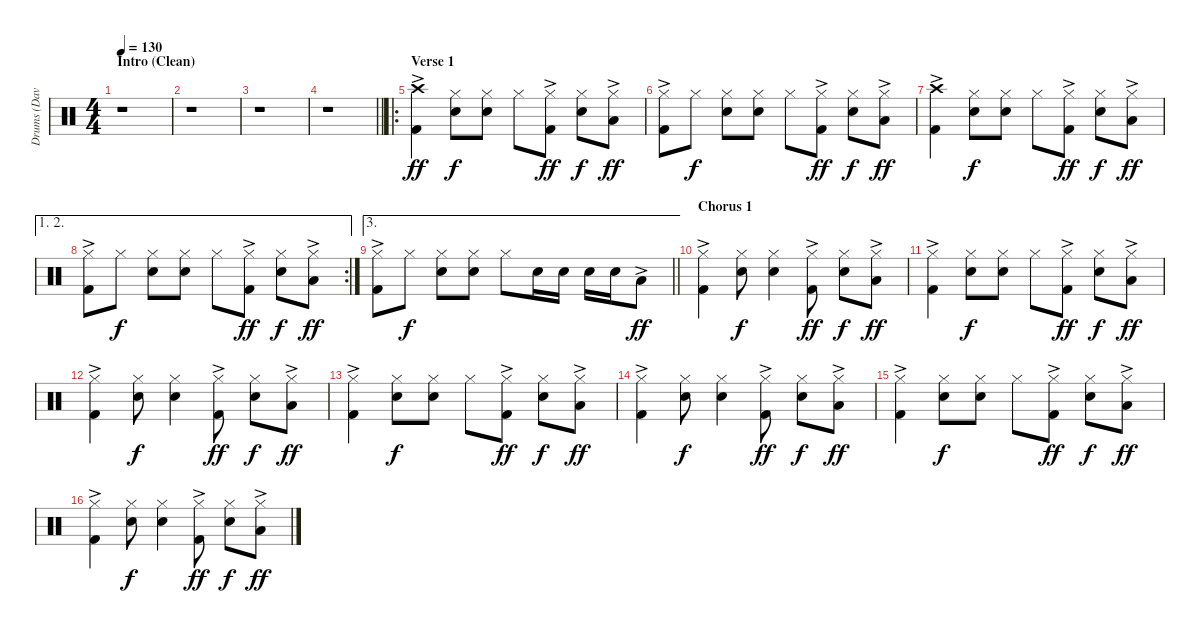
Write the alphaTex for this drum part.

\track ("Drums (Dave)" "Drums (Dav") {instrument percussion}
\staff {score}
\articulation defaults
\ts (4 4)
\section ("" "Intro (Clean)")
\tempo 130
\clef neutral
\ks c
r.1{dy ff} |
r.1 |
r.1 |
\barLineRight lightlight
r.1 |
\ro
\section ("" "Verse 1")
("Crash high (hit)"{ac} "Kick (hit) 2"{ac}).4 ("Hi-Hat (closed)" "Snare (hit) 2").8{dy f} ("Hi-Hat (closed)" "Snare (hit) 2").8 "Hi-Hat (closed)".8 ("Hi-Hat (closed)" "Kick (hit) 2"{ac}).8{dy ff} ("Hi-Hat (closed)" "Snare (hit) 2").8{dy f} ("Hi-Hat (closed)" "Low Floor Tom (hit)"{ac}).8{dy ff} |
("Hi-Hat (closed)" "Kick (hit) 2"{ac}).8 "Hi-Hat (closed)".8{dy f} ("Hi-Hat (closed)" "Snare (hit) 2").8 ("Hi-Hat (closed)" "Snare (hit) 2").8 "Hi-Hat (closed)".8 ("Hi-Hat (closed)" "Kick (hit) 2"{ac}).8{dy ff} ("Hi-Hat (closed)" "Snare (hit) 2").8{dy f} ("Hi-Hat (closed)" "Low Floor Tom (hit)"{ac}).8{dy ff} |
("Crash high (hit)"{ac} "Kick (hit) 2"{ac}).4 ("Hi-Hat (closed)" "Snare (hit) 2").8{dy f} ("Hi-Hat (closed)" "Snare (hit) 2").8 "Hi-Hat (closed)".8 ("Hi-Hat (closed)" "Kick (hit) 2"{ac}).8{dy ff} ("Hi-Hat (closed)" "Snare (hit) 2").8{dy f} ("Hi-Hat (closed)" "Low Floor Tom (hit)"{ac}).8{dy ff} |
\ae (1 2)
\rc 2
("Hi-Hat (closed)" "Kick (hit) 2"{ac}).8 "Hi-Hat (closed)".8{dy f} ("Hi-Hat (closed)" "Snare (hit) 2").8 ("Hi-Hat (closed)" "Snare (hit) 2").8 "Hi-Hat (closed)".8 ("Hi-Hat (closed)" "Kick (hit) 2"{ac}).8{dy ff} ("Hi-Hat (closed)" "Snare (hit) 2").8{dy f} ("Hi-Hat (closed)" "Low Floor Tom (hit)"{ac}).8{dy ff} |
\ae 3
\barLineRight lightlight
("Hi-Hat (closed)" "Kick (hit) 2"{ac}).8 "Hi-Hat (closed)".8{dy f} ("Hi-Hat (closed)" "Snare (hit) 2").8 ("Hi-Hat (closed)" "Snare (hit) 2").8 "Hi-Hat (closed)".8 "Snare (hit) 2".16 "Snare (hit) 2".16 "Snare (hit) 2".16 "Snare (hit) 2".16 "Low Floor Tom (hit)"{ac}.8{dy ff} |
\section ("" "Chorus 1")
("Hi-Hat (closed)" "Kick (hit) 2"{ac}).4 ("Hi-Hat (closed)" "Snare (hit) 2").8{dy f} ("Hi-Hat (closed)" "Snare (hit) 2").4 ("Hi-Hat (closed)" "Kick (hit) 2"{ac}).8{dy ff} ("Hi-Hat (closed)" "Snare (hit) 2").8{dy f} ("Hi-Hat (closed)" "Low Floor Tom (hit)"{ac}).8{dy ff} |
("Hi-Hat (closed)"{ac} "Kick (hit) 2"{ac}).4 ("Hi-Hat (closed)" "Snare (hit) 2").8{dy f} ("Hi-Hat (closed)" "Snare (hit) 2").8 "Hi-Hat (closed)".8 ("Hi-Hat (closed)" "Kick (hit) 2"{ac}).8{dy ff} ("Hi-Hat (closed)" "Snare (hit) 2").8{dy f} ("Hi-Hat (closed)" "Low Floor Tom (hit)"{ac}).8{dy ff} |
("Hi-Hat (closed)" "Kick (hit) 2"{ac}).4 ("Hi-Hat (closed)" "Snare (hit) 2").8{dy f} ("Hi-Hat (closed)" "Snare (hit) 2").4 ("Hi-Hat (closed)" "Kick (hit) 2"{ac}).8{dy ff} ("Hi-Hat (closed)" "Snare (hit) 2").8{dy f} ("Hi-Hat (closed)" "Low Floor Tom (hit)"{ac}).8{dy ff} |
("Hi-Hat (closed)"{ac} "Kick (hit) 2"{ac}).4 ("Hi-Hat (closed)" "Snare (hit) 2").8{dy f} ("Hi-Hat (closed)" "Snare (hit) 2").8 "Hi-Hat (closed)".8 ("Hi-Hat (closed)" "Kick (hit) 2"{ac}).8{dy ff} ("Hi-Hat (closed)" "Snare (hit) 2").8{dy f} ("Hi-Hat (closed)" "Low Floor Tom (hit)"{ac}).8{dy ff} |
("Hi-Hat (closed)" "Kick (hit) 2"{ac}).4 ("Hi-Hat (closed)" "Snare (hit) 2").8{dy f} ("Hi-Hat (closed)" "Snare (hit) 2").4 ("Hi-Hat (closed)" "Kick (hit) 2"{ac}).8{dy ff} ("Hi-Hat (closed)" "Snare (hit) 2").8{dy f} ("Hi-Hat (closed)" "Low Floor Tom (hit)"{ac}).8{dy ff} |
("Hi-Hat (closed)"{ac} "Kick (hit) 2"{ac}).4 ("Hi-Hat (closed)" "Snare (hit) 2").8{dy f} ("Hi-Hat (closed)" "Snare (hit) 2").8 "Hi-Hat (closed)".8 ("Hi-Hat (closed)" "Kick (hit) 2"{ac}).8{dy ff} ("Hi-Hat (closed)" "Snare (hit) 2").8{dy f} ("Hi-Hat (closed)" "Low Floor Tom (hit)"{ac}).8{dy ff} |
("Hi-Hat (closed)" "Kick (hit) 2"{ac}).4 ("Hi-Hat (closed)" "Snare (hit) 2").8{dy f} ("Hi-Hat (closed)" "Snare (hit) 2").4 ("Hi-Hat (closed)" "Kick (hit) 2"{ac}).8{dy ff} ("Hi-Hat (closed)" "Snare (hit) 2").8{dy f} ("Hi-Hat (closed)" "Low Floor Tom (hit)"{ac}).8{dy ff}
